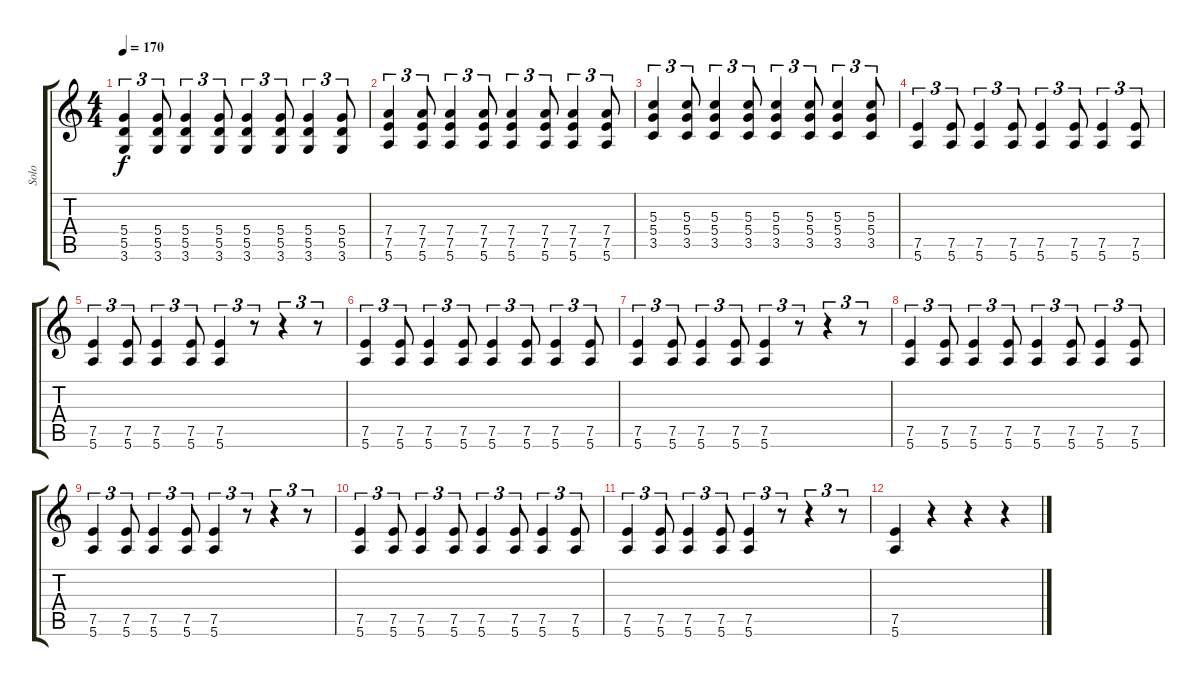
\track ("Solo" "Solo") {instrument overdrivenguitar}
\staff {score tabs}
\tuning (E4 B3 G3 D3 A2 E2) {hide}
\ts (4 4)
\tempo 170
\clef g2
\ks c
(5.4 5.5 3.6).4{tu (3 2) dy f} (5.4 5.5 3.6).8{tu (3 2)} (5.4 5.5 3.6).4{tu (3 2)} (5.4 5.5 3.6).8{tu (3 2)} (5.4 5.5 3.6).4{tu (3 2)} (5.4 5.5 3.6).8{tu (3 2)} (5.4 5.5 3.6).4{tu (3 2)} (5.4 5.5 3.6).8{tu (3 2)} |
(7.4 7.5 5.6).4{tu (3 2)} (7.4 7.5 5.6).8{tu (3 2)} (7.4 7.5 5.6).4{tu (3 2)} (7.4 7.5 5.6).8{tu (3 2)} (7.4 7.5 5.6).4{tu (3 2)} (7.4 7.5 5.6).8{tu (3 2)} (7.4 7.5 5.6).4{tu (3 2)} (7.4 7.5 5.6).8{tu (3 2)} |
(5.3 5.4 3.5).4{tu (3 2)} (5.3 5.4 3.5).8{tu (3 2)} (5.3 5.4 3.5).4{tu (3 2)} (5.3 5.4 3.5).8{tu (3 2)} (5.3 5.4 3.5).4{tu (3 2)} (5.3 5.4 3.5).8{tu (3 2)} (5.3 5.4 3.5).4{tu (3 2)} (5.3 5.4 3.5).8{tu (3 2)} |
(7.5 5.6).4{tu (3 2)} (7.5 5.6).8{tu (3 2)} (7.5 5.6).4{tu (3 2)} (7.5 5.6).8{tu (3 2)} (7.5 5.6).4{tu (3 2)} (7.5 5.6).8{tu (3 2)} (7.5 5.6).4{tu (3 2)} (7.5 5.6).8{tu (3 2)} |
(7.5 5.6).4{tu (3 2)} (7.5 5.6).8{tu (3 2)} (7.5 5.6).4{tu (3 2)} (7.5 5.6).8{tu (3 2)} (7.5 5.6).4{tu (3 2)} r.8{tu (3 2)} r.4{tu (3 2)} r.8{tu (3 2)} |
(7.5 5.6).4{tu (3 2)} (7.5 5.6).8{tu (3 2)} (7.5 5.6).4{tu (3 2)} (7.5 5.6).8{tu (3 2)} (7.5 5.6).4{tu (3 2)} (7.5 5.6).8{tu (3 2)} (7.5 5.6).4{tu (3 2)} (7.5 5.6).8{tu (3 2)} |
(7.5 5.6).4{tu (3 2)} (7.5 5.6).8{tu (3 2)} (7.5 5.6).4{tu (3 2)} (7.5 5.6).8{tu (3 2)} (7.5 5.6).4{tu (3 2)} r.8{tu (3 2)} r.4{tu (3 2)} r.8{tu (3 2)} |
(7.5 5.6).4{tu (3 2)} (7.5 5.6).8{tu (3 2)} (7.5 5.6).4{tu (3 2)} (7.5 5.6).8{tu (3 2)} (7.5 5.6).4{tu (3 2)} (7.5 5.6).8{tu (3 2)} (7.5 5.6).4{tu (3 2)} (7.5 5.6).8{tu (3 2)} |
(7.5 5.6).4{tu (3 2)} (7.5 5.6).8{tu (3 2)} (7.5 5.6).4{tu (3 2)} (7.5 5.6).8{tu (3 2)} (7.5 5.6).4{tu (3 2)} r.8{tu (3 2)} r.4{tu (3 2)} r.8{tu (3 2)} |
(7.5 5.6).4{tu (3 2)} (7.5 5.6).8{tu (3 2)} (7.5 5.6).4{tu (3 2)} (7.5 5.6).8{tu (3 2)} (7.5 5.6).4{tu (3 2)} (7.5 5.6).8{tu (3 2)} (7.5 5.6).4{tu (3 2)} (7.5 5.6).8{tu (3 2)} |
(7.5 5.6).4{tu (3 2)} (7.5 5.6).8{tu (3 2)} (7.5 5.6).4{tu (3 2)} (7.5 5.6).8{tu (3 2)} (7.5 5.6).4{tu (3 2)} r.8{tu (3 2)} r.4{tu (3 2)} r.8{tu (3 2)} |
(7.5 5.6).4 r.4 r.4 r.4
